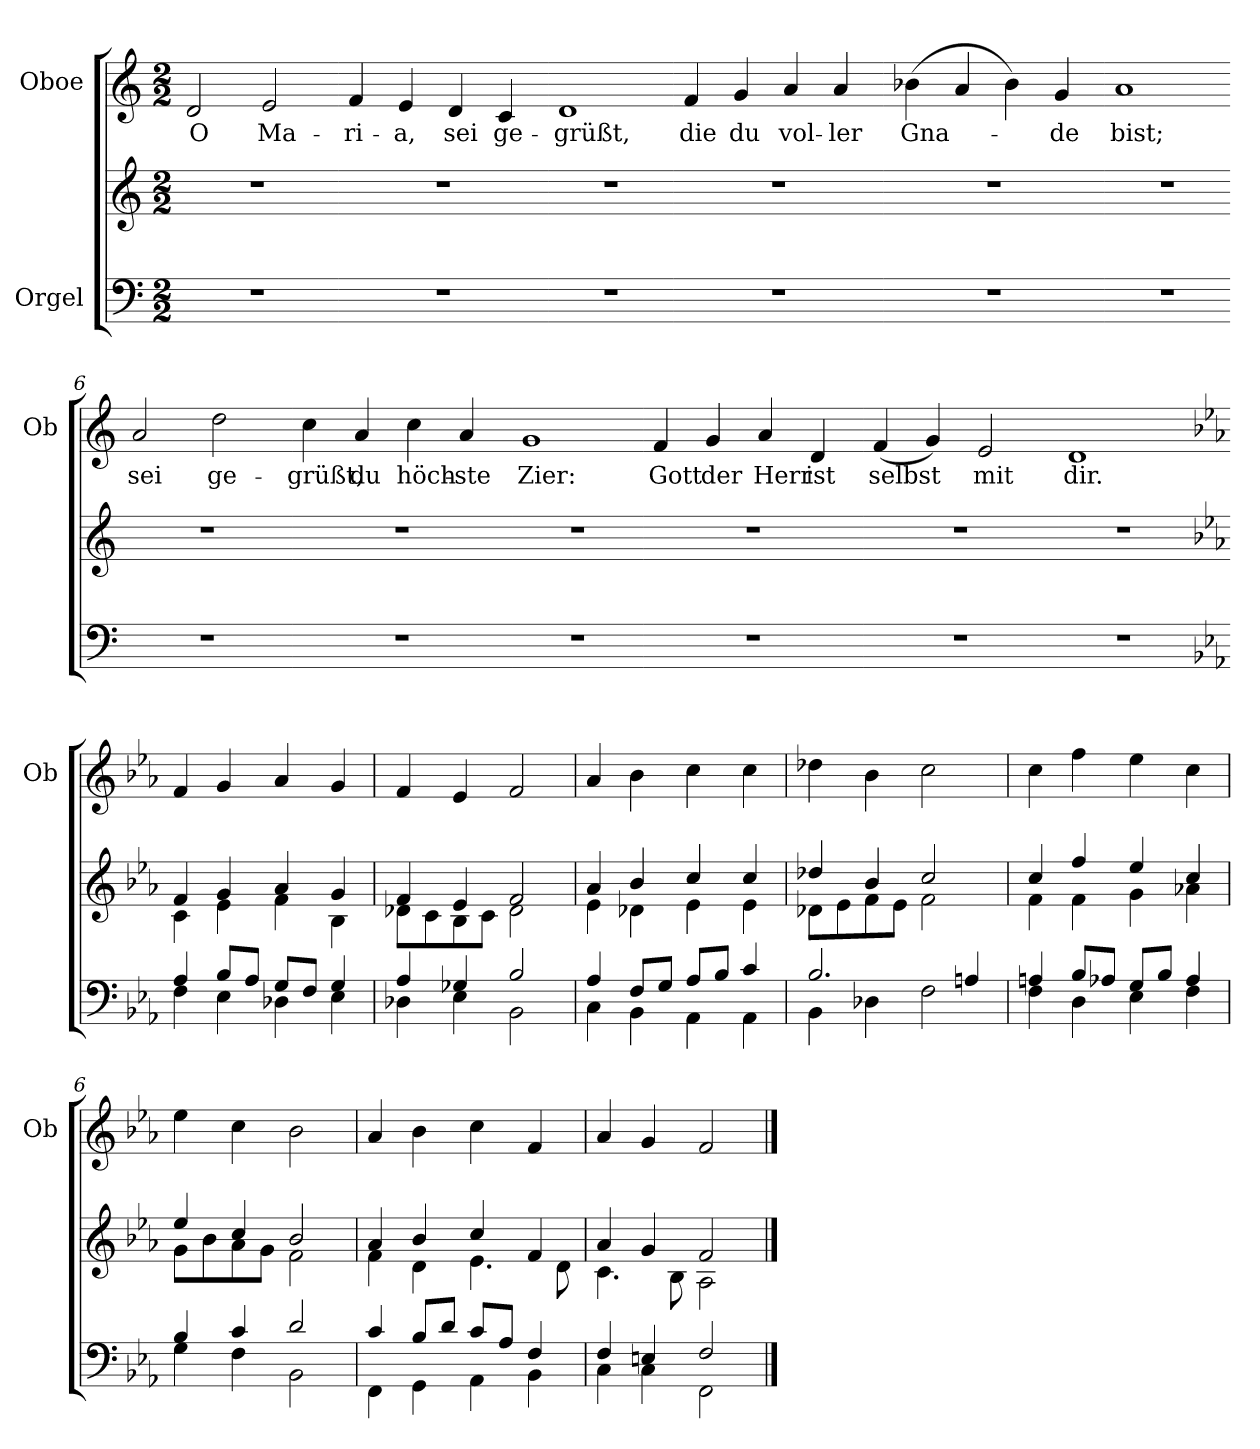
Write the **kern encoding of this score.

**kern	**kern	**kern	**text
*part2	*part2	*part1	*part1
*staff3	*staff2	*staff1	*staff1
*I"Orgel	*	*I"Oboe	*
*	*	*I'Ob	*
*clefF4	*clefG2	*clefG2	*
*k[]	*k[]	*k[]	*
*M2/2	*M2/2	*M2/2	*
*MM120	*MM120	*MM120	*
=	=	=	=
!	!	!	!LO:LY:b
1r	1r	2d/	O
!	!	!	!LO:LY:b
.	.	2e/	Ma-
=1-	=1-	=1-	=1-
!	!	!	!LO:LY:b
1r	1r	4f/	-ri-
!	!	!	!LO:LY:b
.	.	4e/	-a,
!	!	!	!LO:LY:b
.	.	4d/	sei
!	!	!	!LO:LY:b
.	.	4c/	ge-
=2-	=2-	=2-	=2-
!	!	!	!LO:LY:b
1r	1r	1d	-grüßt,
=3-	=3-	=3-	=3-
!	!	!	!LO:LY:b
1r	1r	4f/	die
!	!	!	!LO:LY:b
.	.	4g/	du
!	!	!	!LO:LY:b
.	.	4a/	vol-
!	!	!	!LO:LY:b
.	.	4a/	-ler
=4-	=4-	=4-	=4-
!	!	!	!LO:LY:b
1r	1r	(>4b-X\	Gna-
.	.	4a/	.
.	.	4b-\)	.
!	!	!	!LO:LY:b
.	.	4g/	-de
=5-	=5-	=5-	=5-
!	!	!	!LO:LY:b
1r	1r	1a	bist;
!!LO:LB:g=z
=6-	=6-	=6-	=6-
!	!	!	!LO:LY:b
1r	1r	2a/	sei
!	!	!	!LO:LY:b
.	.	2dd\	ge-
=7-	=7-	=7-	=7-
!	!	!	!LO:LY:b
1r	1r	4cc\	-grüßt,
!	!	!	!LO:LY:b
.	.	4a/	du
!	!	!	!LO:LY:b
.	.	4cc\	höch-
!	!	!	!LO:LY:b
.	.	4a/	-ste
=8-	=8-	=8-	=8-
!	!	!	!LO:LY:b
1r	1r	1g	Zier:
=9-	=9-	=9-	=9-
!	!	!	!LO:LY:b
1r	1r	4f/	Gott
!	!	!	!LO:LY:b
.	.	4g/	der
!	!	!	!LO:LY:b
.	.	4a/	Herr
!	!	!	!LO:LY:b
.	.	4d/	ist
=10-	=10-	=10-	=10-
!	!	!	!LO:LY:b
1r	1r	(<4f/	selbst
.	.	4g/)	.
!	!	!	!LO:LY:b
.	.	2e/	mit
=11-	=11-	=11-	=11-
!	!	!	!LO:LY:b
1r	1r	1d	dir.
!!LO:LB:g=z
=1-	=1-	=1-	=1-
*k[b-e-a-]	*k[b-e-a-]	*k[b-e-a-]	*
*	*	*MM76	*
*^	*^	*	*
4A-/	4F\	4f/	4c\	4f/	.
8B-/L	4E-\	4g/	4e-\	4g/	.
8A-/J	.	.	.	.	.
8G/L	4D-X\	4a-/	4f\	4a-/	.
8F/J	.	.	.	.	.
4G/	4E-\	4g/	4B-\	4g/	.
=2	=2	=2	=2	=2	=2
4A-/	4D-X\	4f/	8d-X\L	4f/	.
.	.	.	8c\	.	.
4G-X/	4E-\	4e-/	8B-\	4e-/	.
.	.	.	8c\J	.	.
2B-/	2BB-\	2f/	2d-\	2f/	.
=3	=3	=3	=3	=3	=3
4A-/	4C\	4a-/	4e-\	4a-/	.
8F/L	4BB-\	4b-/	4d-X\	4b-\	.
8G/J	.	.	.	.	.
8A-/L	4AA-\	4cc/	4e-\	4cc\	.
8B-/J	.	.	.	.	.
4c/	4AA-\	4cc/	4e-\	4cc\	.
=4	=4	=4	=4	=4	=4
2.B-/	4BB-\	4dd-X/	8d-X\L	4dd-X\	.
.	.	.	8e-\	.	.
.	4D-X\	4b-/	8f\	4b-\	.
.	.	.	8e-\J	.	.
.	2F\	2cc/	2f\	2cc\	.
4An/	.	.	.	.	.
!!LO:LB:g=z
=5	=5	=5	=5	=5	=5
4An/	4F\	4cc/	4f\	4cc\	.
8B-/L	4D\	4ff/	4f\	4ff\	.
8A-X/J	.	.	.	.	.
8G/L	4E-\	4ee-/	4g\	4ee-\	.
8B-/J	.	.	.	.	.
4A-/	4F\	4cc/	4a-X\	4cc\	.
=6	=6	=6	=6	=6	=6
4B-/	4G\	4ee-/	8g\L	4ee-\	.
.	.	.	8b-\	.	.
4c/	4F\	4cc/	8a-\	4cc\	.
.	.	.	8g\J	.	.
2d/	2BB-\	2b-/	2f\	2b-\	.
=7	=7	=7	=7	=7	=7
4c/	4FF\	4a-/	4f\	4a-/	.
8B-/L	4GG\	4b-/	4d\	4b-\	.
8d/J	.	.	.	.	.
8c/L	4AA-\	4cc/	4.e-\	4cc\	.
8A-/J	.	.	.	.	.
4F/	4BB-\	4f/	.	4f/	.
.	.	.	8d\	.	.
=8	=8	=8	=8	=8	=8
4F/	4C\	4a-/	4.c\	4a-/	.
4En/	4C\	4g/	.	4g/	.
.	.	.	8B-\	.	.
2F/	2FF\	2f/	2A-\	2f/	.
*v	*v	*	*	*	*
*	*v	*v	*	*
==	==	==	==
*-	*-	*-	*-
